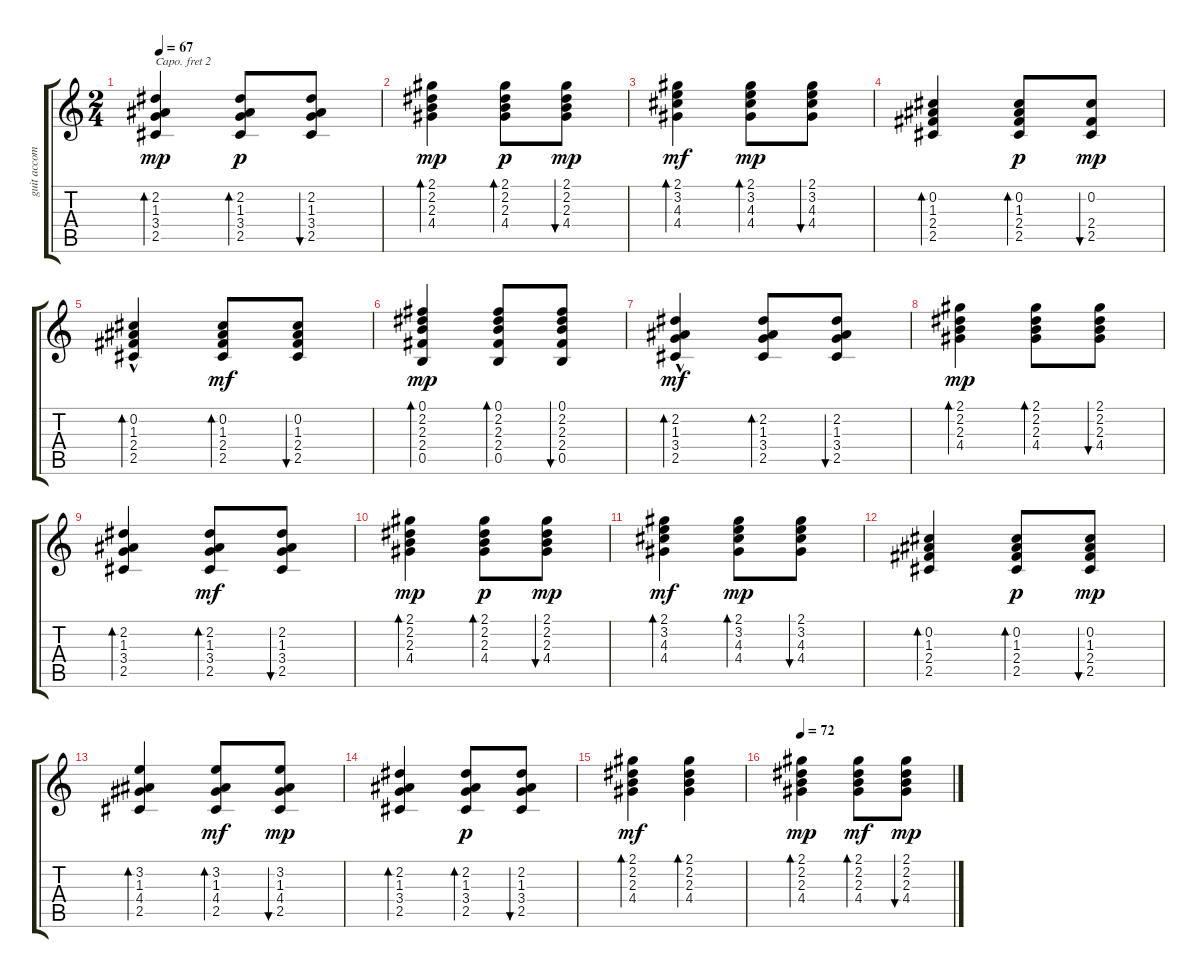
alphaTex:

\track ("guit accomp." "guit accom") {instrument acousticguitarsteel}
\staff {score tabs}
\capo 2
\tuning (E4 B3 G3 D3 A2 E2) {hide}
\ts (2 4)
\tempo 67
\clef g2
\ks c
(2.2 1.3 3.4 2.5).4{bd 60 dy mp} (2.2 1.3 3.4 2.5).8{bd 60 dy p} (2.2 1.3 3.4 2.5).8{bu 60} |
(2.1 2.2 2.3 4.4).4{bd 60 dy mp} (2.1 2.2 2.3 4.4).8{bd 60 dy p} (2.1 2.2 2.3 4.4).8{bu 60 dy mp} |
(2.1 3.2 4.3 4.4).4{bd 60 dy mf} (2.1 3.2 4.3 4.4).8{bd 60 dy mp} (2.1 3.2 4.3 4.4).8{bu 60} |
(0.2 1.3 2.4 2.5).4{bd 60} (0.2 1.3 2.4 2.5).8{bd 60 dy p} (0.2 2.4 2.5).8{bu 60 dy mp} |
(0.2{hac} 1.3{hac} 2.4 2.5).4{bd 60} (0.2 1.3 2.4 2.5).8{bd 60 dy mf} (0.2 1.3 2.4 2.5).8{bu 60} |
(0.1 2.2 2.3 2.4 0.5).4{bd 60 dy mp} (0.1 2.2 2.3 2.4 0.5).8{bd 60} (0.1 2.2 2.3 2.4 0.5).8{bu 60} |
(2.2{hac} 1.3{hac} 3.4{hac} 2.5).4{bd 60 dy mf} (2.2 1.3 3.4 2.5).8{bd 60} (2.2 1.3 3.4 2.5).8{bu 60} |
(2.1 2.2 2.3 4.4).4{bd 60 dy mp} (2.1 2.2 2.3 4.4).8{bd 60} (2.1 2.2 2.3 4.4).8{bu 60} |
(2.2 1.3 3.4 2.5).4{bd 60} (2.2 1.3 3.4 2.5).8{bd 60 dy mf} (2.2 1.3 3.4 2.5).8{bu 60} |
(2.1 2.2 2.3 4.4).4{bd 60 dy mp} (2.1 2.2 2.3 4.4).8{bd 60 dy p} (2.1 2.2 2.3 4.4).8{bu 60 dy mp} |
(2.1 3.2 4.3 4.4).4{bd 60 dy mf} (2.1 3.2 4.3 4.4).8{bd 60 dy mp} (2.1 3.2 4.3 4.4).8{bu 60} |
(0.2 1.3 2.4 2.5).4{bd 60} (0.2 1.3 2.4 2.5).8{bd 60 dy p} (0.2 1.3 2.4 2.5).8{bu 60 dy mp} |
(3.2 1.3 4.4 2.5).4{bd 60} (3.2 1.3 4.4 2.5).8{bd 60 dy mf} (3.2 1.3 4.4 2.5).8{bu 60 dy mp} |
(2.2 1.3 3.4 2.5).4{bd 60} (2.2 1.3 3.4 2.5).8{bd 60 dy p} (2.2 1.3 3.4 2.5).8{bu 60} |
(2.1 2.2 2.3 4.4).4{bd 60 dy mf} (2.1 2.2 2.3 4.4).4{bd 60} |
\tempo 72
(2.1 2.2 2.3 4.4).4{bd 60 dy mp} (2.1 2.2 2.3 4.4).8{bd 60 dy mf} (2.1 2.2 2.3 4.4).8{bu 60 dy mp}
